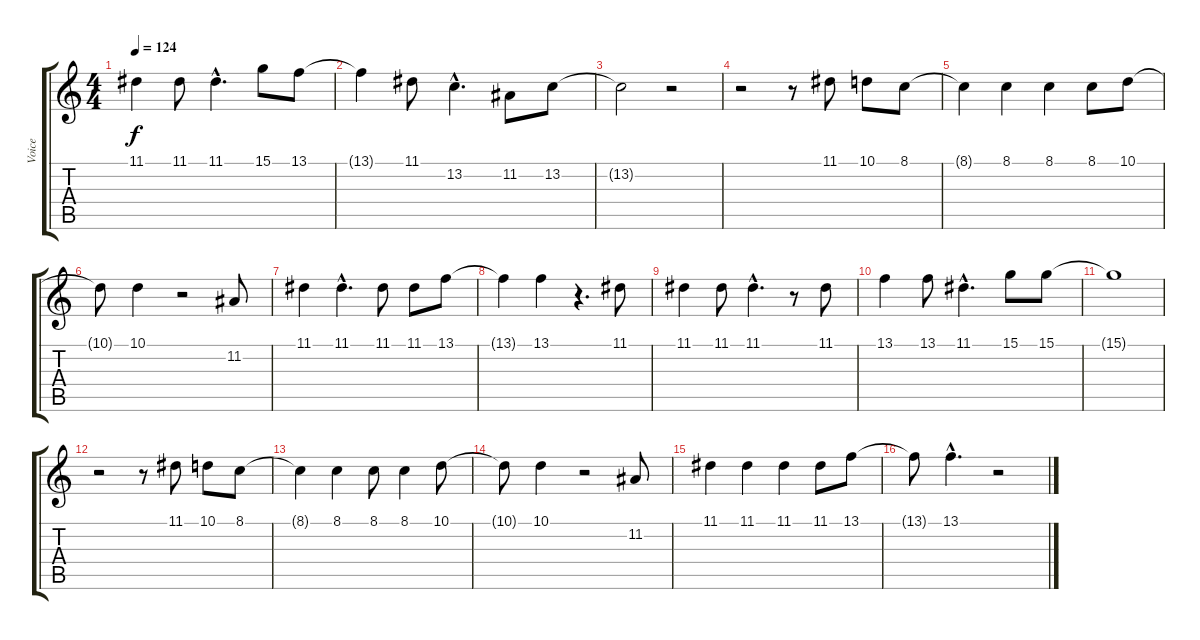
\track ("Voice" "Voice") {instrument pad3polysynth}
\staff {score tabs}
\tuning (E4 B3 G3 D3 A2 E2) {hide}
\ts (4 4)
\tempo 124
\clef g2
\ks c
11.1{t}.4{dy f} 11.1.8 11.1{hac}.4{d} 15.1.8 13.1.8 |
13.1{t}.4 11.1.8 13.2{hac}.4{d} 11.2.8 13.2.8 |
13.2{t}.2 r.2 |
r.2 r.8 11.1.8 10.1.8 8.1.8 |
8.1{t}.4 8.1.4 8.1.4 8.1.8 10.1.8 |
10.1{t}.8 10.1.4 r.2 11.2.8 |
11.1.4 11.1{hac}.4{d} 11.1.8 11.1.8 13.1.8 |
13.1{t}.4 13.1.4 r.4{d} 11.1.8 |
11.1.4 11.1.8 11.1{hac}.4{d} r.8 11.1.8 |
13.1.4 13.1.8 11.1{hac}.4{d} 15.1.8 15.1.8 |
15.1{t}.1 |
r.2 r.8 11.1.8 10.1.8 8.1.8 |
8.1{t}.4 8.1.4 8.1.8 8.1.4 10.1.8 |
10.1{t}.8 10.1.4 r.2 11.2.8 |
11.1.4 11.1.4 11.1.4 11.1.8 13.1.8 |
13.1{t}.8 13.1{hac}.4{d} r.2
